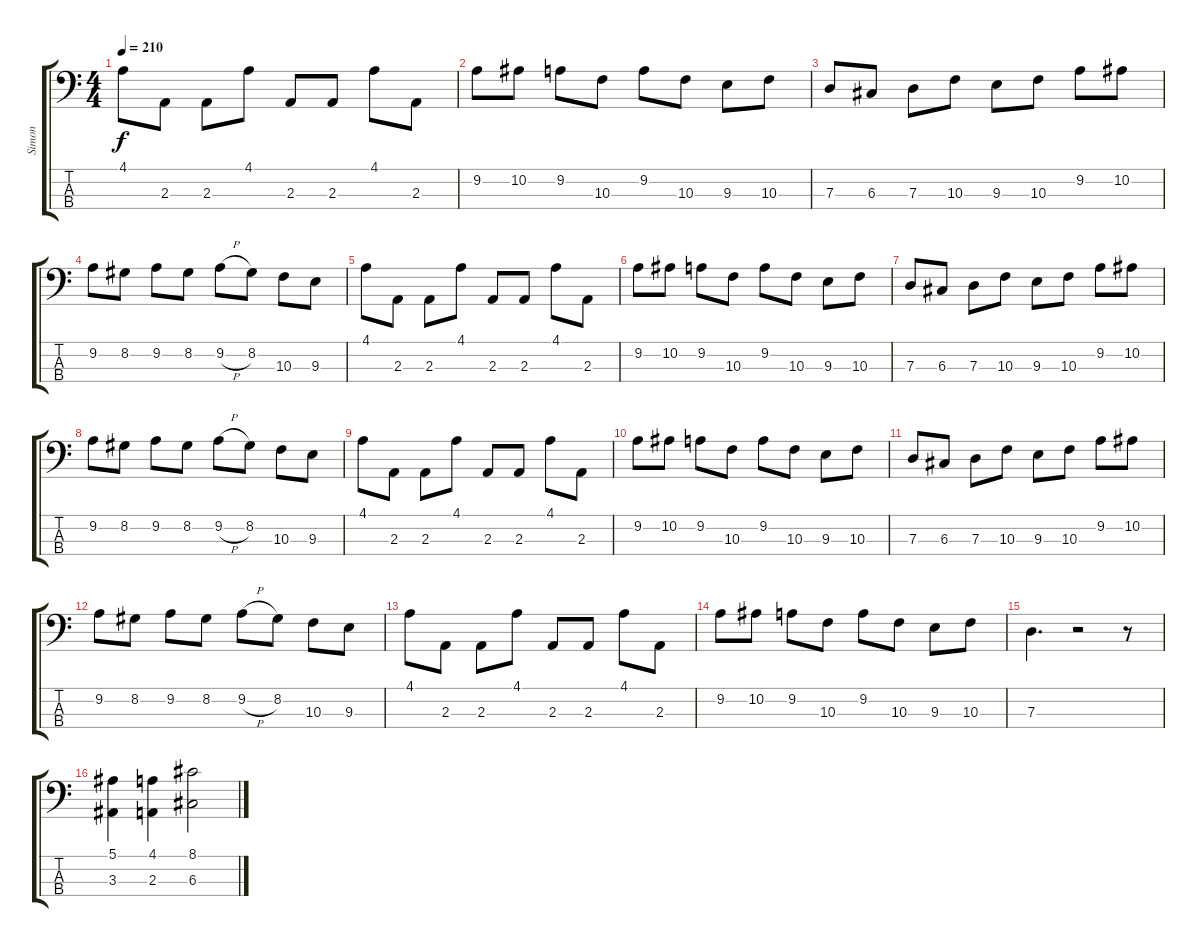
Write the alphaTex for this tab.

\track ("Simon" "Simon") {instrument electricbassfinger}
\staff {score tabs}
\tuning (F2 C2 G1 D1) {hide}
\ts (4 4)
\tempo 210
\clef f4
\ks c
4.1.8{dy f} 2.3.8 2.3.8 4.1.8 2.3.8 2.3.8 4.1.8 2.3.8 |
9.2.8 10.2.8 9.2.8 10.3.8 9.2.8 10.3.8 9.3.8 10.3.8 |
7.3.8 6.3.8 7.3.8 10.3.8 9.3.8 10.3.8 9.2.8 10.2.8 |
9.2.8 8.2.8 9.2.8 8.2.8 9.2{h}.8 8.2.8 10.3.8 9.3.8 |
4.1.8 2.3.8 2.3.8 4.1.8 2.3.8 2.3.8 4.1.8 2.3.8 |
9.2.8 10.2.8 9.2.8 10.3.8 9.2.8 10.3.8 9.3.8 10.3.8 |
7.3.8 6.3.8 7.3.8 10.3.8 9.3.8 10.3.8 9.2.8 10.2.8 |
9.2.8 8.2.8 9.2.8 8.2.8 9.2{h}.8 8.2.8 10.3.8 9.3.8 |
4.1.8 2.3.8 2.3.8 4.1.8 2.3.8 2.3.8 4.1.8 2.3.8 |
9.2.8 10.2.8 9.2.8 10.3.8 9.2.8 10.3.8 9.3.8 10.3.8 |
7.3.8 6.3.8 7.3.8 10.3.8 9.3.8 10.3.8 9.2.8 10.2.8 |
9.2.8 8.2.8 9.2.8 8.2.8 9.2{h}.8 8.2.8 10.3.8 9.3.8 |
4.1.8 2.3.8 2.3.8 4.1.8 2.3.8 2.3.8 4.1.8 2.3.8 |
9.2.8 10.2.8 9.2.8 10.3.8 9.2.8 10.3.8 9.3.8 10.3.8 |
7.3.4{d} r.2 r.8 |
(5.1 3.3).4 (4.1 2.3).4 (8.1 6.3).2
